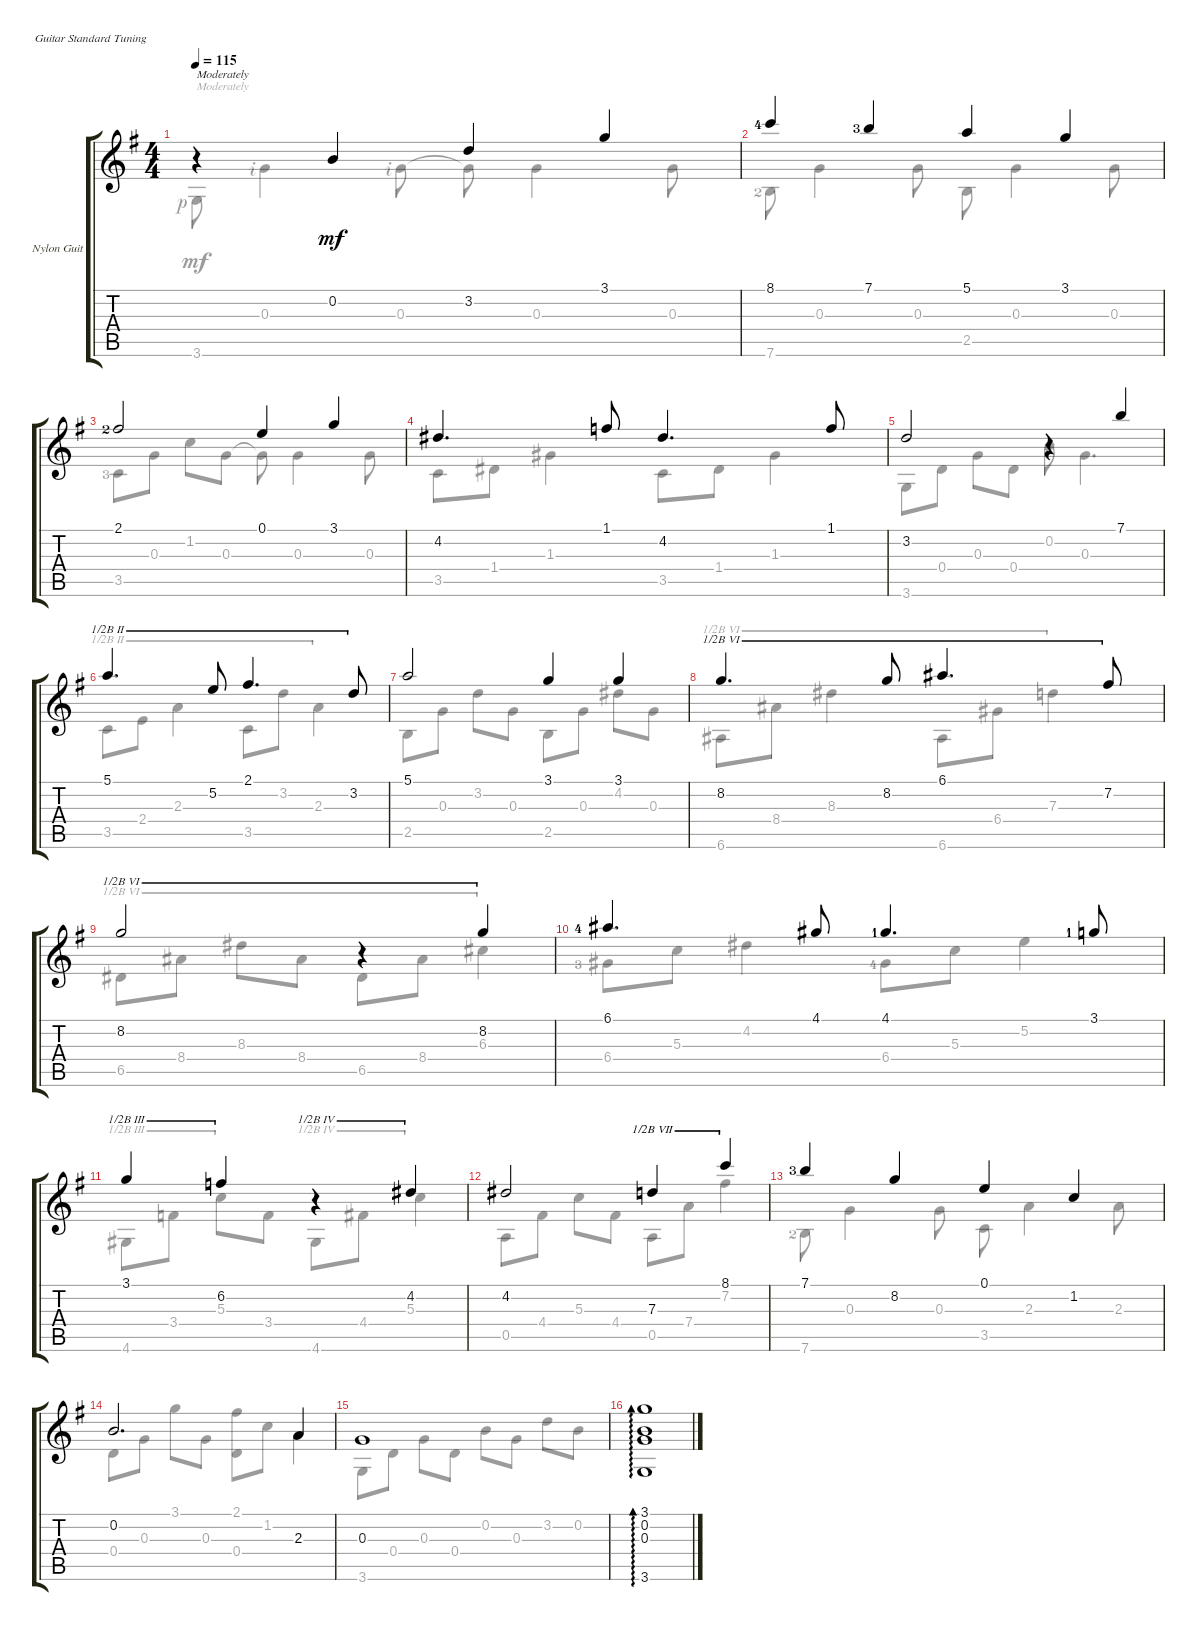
\defaultSystemsLayout 4
\bracketExtendMode groupsimilarinstruments
\firstSystemTrackNameOrientation horizontal
\otherSystemsTrackNameOrientation horizontal
\track ("Nylon Guitar" "Nylon Guit") {instrument acousticguitarsteel}
\staff {score tabs}
\tuning (E4 B3 G3 D3 A2 E2)
\voice
\ts (4 4)
\tempo 115
\clef g2
\scale
0.35206
\ks eminor
r.4{txt "Moderately" dy mf instrument acousticguitarsteel} 0.2.4 3.2.4 3.1.4 |
\scale
0.224719 8.1{lf 5}.4 7.1{lf 4}.4 5.1.4 3.1.4 |
\scale
0.198502 2.1{lf 3}.2 0.1.4 3.1.4 |
\scale
0.224719 4.2.4{d} 1.1.8 4.2.4{d} 1.1.8 |
\scale
0.232456 3.2.2 r.4 7.1.4 |
\scale
0.258772 5.1.4{d barre (2 half)} 5.2.8{barre (2 half)} 2.1.4{d barre (2 half)} 3.2.8{barre (2 half)} |
\scale
0.232456 5.1.2 3.1.4 3.1.4 |
\scale
0.276316 8.2.4{d barre (6 half)} 8.2.8{barre (6 half)} 6.1.4{d barre (6 half)} 7.2.8{barre (6 half)} |
\scale
0.23348 8.2.2{barre (6 half)} r.4{barre (6 half)} 8.2.4{barre (6 half)} |
\scale
0.264317 6.1{lf 5}.4{d} 4.1.8 4.1{lf 2}.4{d} 3.1{lf 2}.8 |
\scale
0.264317 3.1.4{barre (3 half)} 6.2.4{barre (3 half)} r.4{barre (4 half)} 4.2.4{barre (4 half)} |
\scale
0.237885 4.2.2 7.3.4{barre (7 half)} 8.1.4{barre (7 half)} |
\scale
0.223464 7.1{lf 4}.4 8.2.4 0.1.4 1.2.4 |
\scale
0.331471 0.2.2{d} 2.3.4 |
\scale
0.331471 0.3.1 |
\scale
0.113594 (3.1 0.2 0.3 3.6).1{ad 0}
\voice
\clef g2
\ottava regular
\simile none
\scale
0.35206
\ks eminor
3.6{rf 1}.8{txt "Moderately" dy mf} 0.3{rf 2}.4 0.3{rf 2}.8 0.3{t}.8 0.3.4 0.3.8 |
\scale
0.224719 7.6{lf 3}.8 0.3.4 0.3.8 2.5.8 0.3.4 0.3.8 |
\scale
0.198502 3.5{lf 4}.8 0.3.8 1.2.8 0.3.8 0.3{t}.8 0.3.4 0.3.8 |
\scale
0.224719 3.5.8 1.4.8 1.3.4 3.5.8 1.4.8 1.3.4 |
\scale
0.232456 3.6.8 0.4.8 0.3.8 0.4.8 0.2.8 0.3.4{d} |
\scale
0.258772 3.5.8{barre (2 half)} 2.4.8{barre (2 half)} 2.3.4{barre (2 half)} 3.5.8{barre (2 half)} 3.2.8{barre (2 half)} 2.3.4{barre (2 half)} |
\scale
0.232456 2.5.8 0.3.8 3.2.8 0.3.8 2.5.8 0.3.8 4.2.8 0.3.8 |
\scale
0.276316 6.6.8{barre (6 half)} 8.4.8{barre (6 half)} 8.3.4{barre (6 half)} 6.6.8{barre (6 half)} 6.4.8{barre (6 half)} 7.3.4{barre (6 half)} |
\scale
0.23348 6.5.8{barre (6 half)} 8.4.8{barre (6 half)} 8.3.8{barre (6 half)} 8.4.8{barre (6 half)} 6.5.8{barre (6 half)} 8.4.8{barre (6 half)} 6.3.4{barre (6 half)} |
\scale
0.264317 6.4{lf 4}.8 5.3.8 4.2.4 6.4{lf 5}.8 5.3.8 5.2.4 |
\scale
0.264317 4.6.8{barre (3 half)} 3.4.8{barre (3 half)} 5.3.8{barre (3 half)} 3.4.8 4.6.8{barre (4 half)} 4.4.8{barre (4 half)} 5.3.4{barre (4 half)} |
\scale
0.237885 0.5.8 4.4.8 5.3.8 4.4.8 0.5.8{barre (7 half)} 7.4.8{barre (7 half)} 7.2.4{barre (7 half)} |
\scale
0.223464 7.6{lf 3}.8 0.3.4 0.3.8 3.5.8 2.3.4 2.3.8 |
\scale
0.331471 0.4.8 0.3.8 3.1.8 0.3.8 (0.4 2.1).8 1.2.8 2.3.4 |
\scale
0.331471 3.6.8 0.4.8 0.3.8 0.4.8 0.2.8 0.3.8 3.2.8 0.2.8 |
\scale
0.113594
